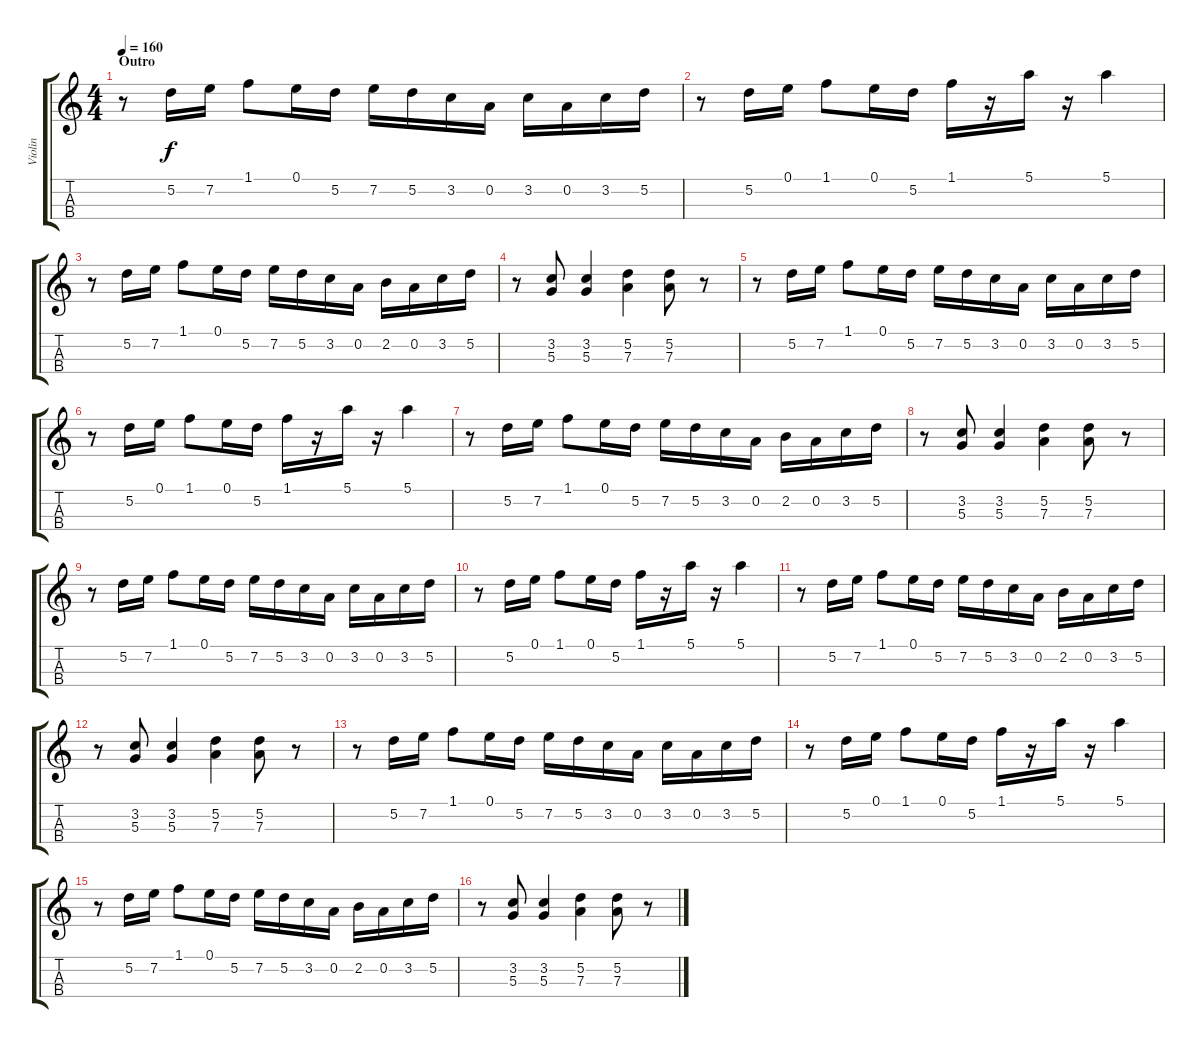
\track ("Violin" "Violin") {instrument violin}
\staff {score tabs}
\tuning (E5 A4 D4 G3) {hide}
\ts (4 4)
\section ("" "Outro")
\tempo 160
\clef g2
\ks c
r.8{dy f} 5.2.16 7.2.16 1.1.8 0.1.16 5.2.16 7.2.16 5.2.16 3.2.16 0.2.16 3.2.16 0.2.16 3.2.16 5.2.16 |
r.8 5.2.16 0.1.16 1.1.8 0.1.16 5.2.16 1.1.16 r.16 5.1.16 r.16 5.1.4 |
r.8 5.2.16 7.2.16 1.1.8 0.1.16 5.2.16 7.2.16 5.2.16 3.2.16 0.2.16 2.2.16 0.2.16 3.2.16 5.2.16 |
r.8 (3.2 5.3).8 (3.2 5.3).4 (5.2 7.3).4 (5.2 7.3).8 r.8 |
r.8 5.2.16 7.2.16 1.1.8 0.1.16 5.2.16 7.2.16 5.2.16 3.2.16 0.2.16 3.2.16 0.2.16 3.2.16 5.2.16 |
r.8 5.2.16 0.1.16 1.1.8 0.1.16 5.2.16 1.1.16 r.16 5.1.16 r.16 5.1.4 |
r.8 5.2.16 7.2.16 1.1.8 0.1.16 5.2.16 7.2.16 5.2.16 3.2.16 0.2.16 2.2.16 0.2.16 3.2.16 5.2.16 |
r.8 (3.2 5.3).8 (3.2 5.3).4 (5.2 7.3).4 (5.2 7.3).8 r.8 |
r.8 5.2.16 7.2.16 1.1.8 0.1.16 5.2.16 7.2.16 5.2.16 3.2.16 0.2.16 3.2.16 0.2.16 3.2.16 5.2.16 |
r.8 5.2.16 0.1.16 1.1.8 0.1.16 5.2.16 1.1.16 r.16 5.1.16 r.16 5.1.4 |
r.8 5.2.16 7.2.16 1.1.8 0.1.16 5.2.16 7.2.16 5.2.16 3.2.16 0.2.16 2.2.16 0.2.16 3.2.16 5.2.16 |
r.8 (3.2 5.3).8 (3.2 5.3).4 (5.2 7.3).4 (5.2 7.3).8 r.8 |
r.8 5.2.16 7.2.16 1.1.8 0.1.16 5.2.16 7.2.16 5.2.16 3.2.16 0.2.16 3.2.16 0.2.16 3.2.16 5.2.16 |
r.8 5.2.16 0.1.16 1.1.8 0.1.16 5.2.16 1.1.16 r.16 5.1.16 r.16 5.1.4 |
r.8 5.2.16 7.2.16 1.1.8 0.1.16 5.2.16 7.2.16 5.2.16 3.2.16 0.2.16 2.2.16 0.2.16 3.2.16 5.2.16 |
r.8 (3.2 5.3).8 (3.2 5.3).4 (5.2 7.3).4 (5.2 7.3).8 r.8
